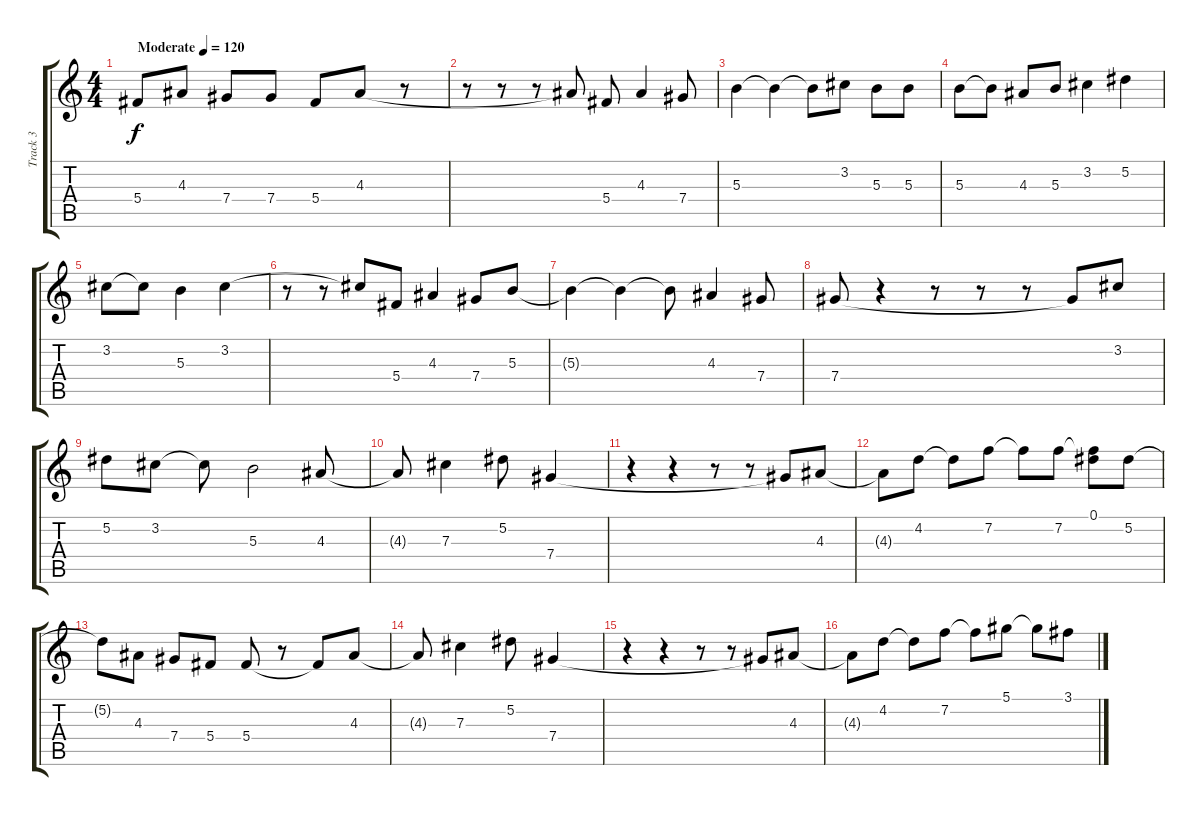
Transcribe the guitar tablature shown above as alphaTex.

\track ("Track 3" "Track 3") {instrument acousticguitarsteel}
\staff {score tabs}
\tuning (Eb4 Bb3 Gb3 Db3 Ab2 Eb2) {hide}
\ts (4 4)
\tempo (120 "Moderate")
\clef g2
\ks c
5.4.8{dy f instrument acousticguitarsteel} 4.3.8 7.4.8 7.4.8 5.4.8 4.3.8 r.8 |
r.8 r.8 r.8 4.3{t}.8 5.4.8 4.3.4 7.4.8 |
5.3.4 5.3{t}.4 5.3{t}.8 3.2.8 5.3.8 5.3.8 |
5.3.8 5.3{t}.8 4.3.8 5.3.8 3.2.4 5.2.4 |
3.2.8 3.2{t}.8 5.3.4 3.2.4 |
r.8 r.8 3.2{t}.8 5.4.8 4.3.4 7.4.8 5.3.8 |
5.3{t}.4 5.3{t}.4 5.3{t}.8 4.3.4 7.4.8 |
7.4.8 r.4 r.8 r.8 r.8 7.4{t}.8 3.2.8 |
5.2.8 3.2.8 3.2{t}.8 5.3.2 4.3.8 |
4.3{t}.8 7.3.4 5.2.8 7.4.4 |
r.4 r.4 r.8 r.8 7.4{t}.8 4.3.8 |
4.3{t}.8 4.2.8 4.2{t}.8 7.2.8 7.2{t}.8 7.2.8 (0.1 7.2{t}).8 5.2.8 |
5.2{t}.8 4.3.8 7.4.8 5.4.8 5.4.8 r.8 5.4{t}.8 4.3.8 |
4.3{t}.8 7.3.4 5.2.8 7.4.4 |
r.4 r.4 r.8 r.8 7.4{t}.8 4.3.8 |
4.3{t}.8 4.2.8 4.2{t}.8 7.2.8 7.2{t}.8 5.1.8 5.1{t}.8 3.1.8
